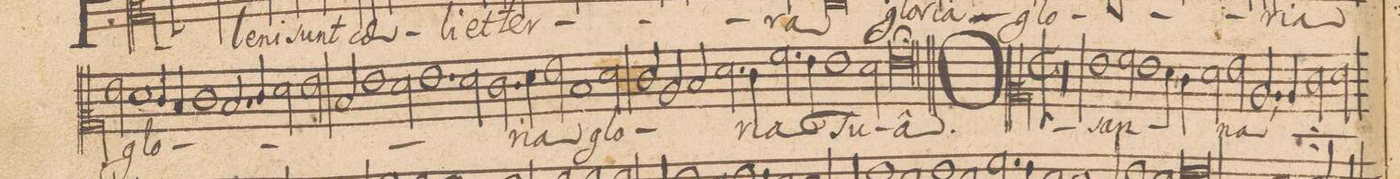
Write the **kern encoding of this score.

**kern	**text
*I"ALTVS.	*
*clefC2	*
*k[]	*
*met(C|)	*
*M2/1	*
2g\	glo-
1f\	.
=49-	=49-
4e/	.
4d/	.
1e	.
=50-	=50-
2.d/	.
4e/	.
2f\	.
2g\	.
=51-	=51-
2d/	.
1g	.
2f\	.
=52-	=52-
1.g	.
2f\	.
=53-	=53-
2.e\	.
4f\	-ri-
2g\	-a
1d/	glo-
=54-	=54-
2f\	.
2e/	.
2c/	.
=55-	=55-
2d/	.
2.f\	.
4e\	-ri-
2.a\	-a
=56-	=56-
4g\	.
1g	Tu-
2f\	.
=57-	=57-
[0gl;	-â
=58-	=58-
0g]	.
=59||	=59||
*>C	*
*M2/1	*
*met(C|)	*
00r	.
=60-	=60-
=61-	=61-
1g	O-
2a\	-san-
1g\	.
=62-	=62-
4f\	.
4e\	.
2f\	.
2g\	.
=63-	=63-
2.c,/	-na
*	*ij
4c/	O-
2e\	-san
2f\	na
*	*Xij
=64-	=64-
*-	*-
